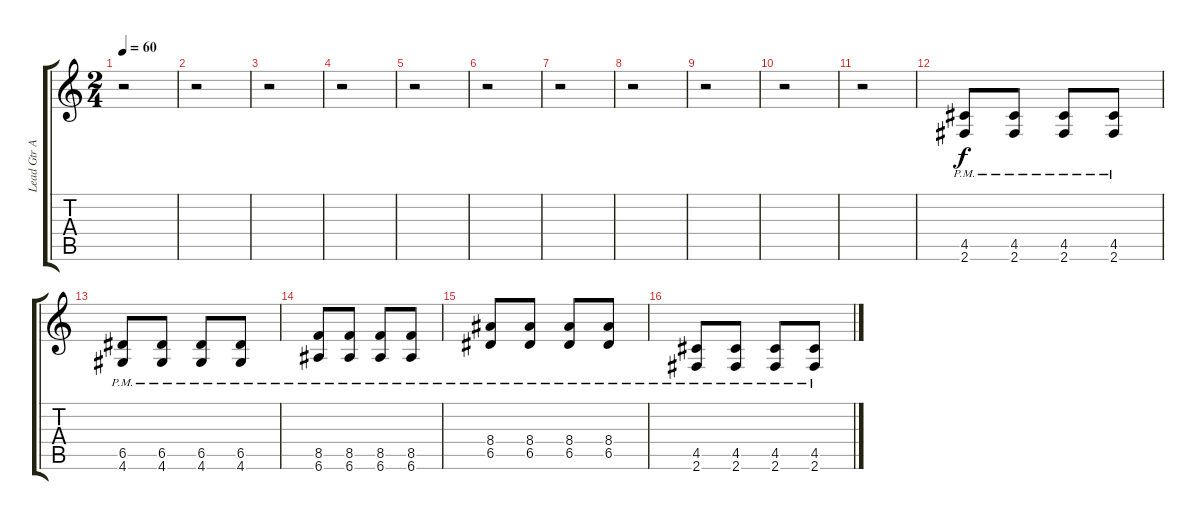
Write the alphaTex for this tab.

\track ("Lead Gtr A" "Lead Gtr A") {instrument overdrivenguitar}
\staff {score tabs}
\tuning (E4 B3 G3 D3 A2 E2) {hide}
\ts (2 4)
\tempo 60
\clef g2
\ks c
r.2{dy f} |
r.2 |
r.2 |
r.2 |
r.2 |
r.2 |
r.2 |
r.2 |
r.2 |
r.2 |
r.2 |
(4.5{pm} 2.6{pm}).8 (4.5{pm} 2.6{pm}).8 (4.5{pm} 2.6{pm}).8 (4.5{pm} 2.6{pm}).8 |
(6.5{pm} 4.6{pm}).8 (6.5{pm} 4.6{pm}).8 (6.5{pm} 4.6{pm}).8 (6.5{pm} 4.6{pm}).8 |
(8.5{pm} 6.6{pm}).8 (8.5{pm} 6.6{pm}).8 (8.5{pm} 6.6{pm}).8 (8.5{pm} 6.6{pm}).8 |
(8.4{pm} 6.5{pm}).8 (8.4{pm} 6.5{pm}).8 (8.4{pm} 6.5{pm}).8 (8.4{pm} 6.5{pm}).8 |
(4.5{pm} 2.6{pm}).8 (4.5{pm} 2.6{pm}).8 (4.5{pm} 2.6{pm}).8 (4.5{pm} 2.6{pm}).8
